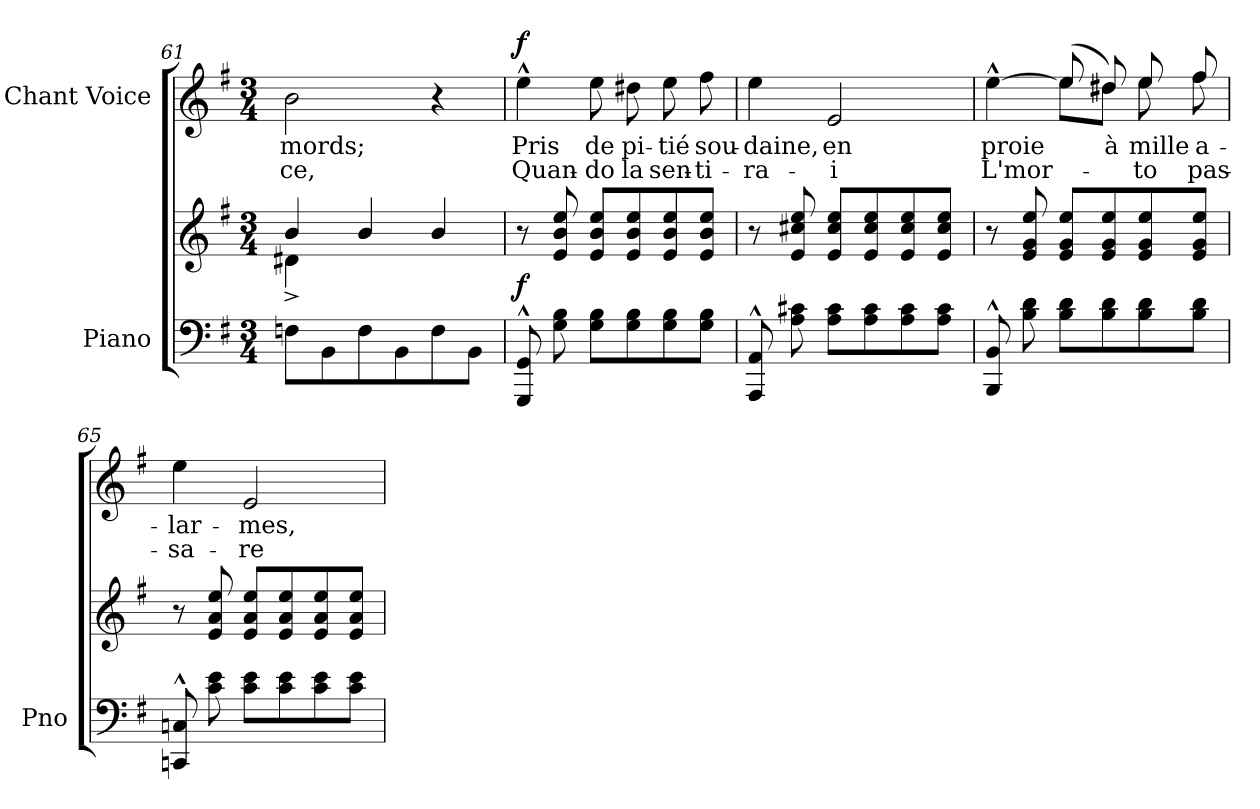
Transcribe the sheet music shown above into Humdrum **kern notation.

**kern	**kern	**dynam	**kern	**text	**text	**dynam
*part2	*part2	*part2	*part1	*part1	*part1	*part1
*staff3	*staff2	*staff2/3	*staff1	*staff1	*staff1	*staff1
*I"Piano	*	*	*I"Chant Voice	*	*	*
*I'Pno	*	*	*	*	*	*
*clefF4	*clefG2	*	*clefG2	*	*	*
*k[f#]	*k[f#]	*	*k[f#]	*	*	*
*M3/4	*M3/4	*	*M3/4	*	*	*
=61	=61	=61	=61	=61	=61	=61
*	*^	*	*	*	*	*
!	!	!	!	!	!LO:LY:b	!LO:LY:b	!
8Fn\L	4b/	4d#X^\	.	2b\	-mords;	-ce,	.
8BB\	.	.	.	.	.	.	.
8F\	4b/	2ryy	.	.	.	.	.
8BB\	.	.	.	.	.	.	.
8F\	4b/	.	.	4r	.	.	.
8BB\J	.	.	.	.	.	.	.
*	*v	*v	*	*	*	*	*
=62	=62	=62	=62	=62	=62	=62
!	!	!LO:DY:a=2	!	!LO:LY:b	!LO:LY:b	!LO:DY:a
8GGG/^^ 8GG/^^	8r	f	4ee^^\	Pris	Quan-	f
8G\ 8B\	8e/ 8b/ 8ee/	.	.	.	.	.
!	!	!	!	!LO:LY:b	!LO:LY:b	!
8G\ 8B\L	8e/ 8b/ 8ee/L	.	8ee\	de	-do	.
!	!	!	!	!LO:LY:b	!LO:LY:b	!
8G\ 8B\	8e/ 8b/ 8ee/	.	8dd#X\	pi-	la	.
!	!	!	!	!LO:LY:b	!LO:LY:b	!
8G\ 8B\	8e/ 8b/ 8ee/	.	8ee\	-tié	sen-	.
!	!	!	!	!LO:LY:b	!LO:LY:b	!
8G\ 8B\J	8e/ 8b/ 8ee/J	.	8ff#\	sou-	-ti-	.
=63	=63	=63	=63	=63	=63	=63
!	!	!	!	!LO:LY:b	!LO:LY:b	!
8AAA/^^ 8AA/^^	8r	.	4ee\	-daine,	-ra-	.
8A\ 8c#X\	8e/ 8cc#X/ 8ee/	.	.	.	.	.
!	!	!	!	!LO:LY:b	!LO:LY:b	!
8A\ 8c#\L	8e/ 8cc#/ 8ee/L	.	2e/	en	-i	.
8A\ 8c#\	8e/ 8cc#/ 8ee/	.	.	.	.	.
8A\ 8c#\	8e/ 8cc#/ 8ee/	.	.	.	.	.
8A\ 8c#\J	8e/ 8cc#/ 8ee/J	.	.	.	.	.
!!LO:LB:g=z
=64	=64	=64	=64	=64	=64	=64
!	!	!	!	!LO:LY:b	!LO:LY:b	!
*	*	*	*^	*	*	*
8BBB/^^ 8BB/^^	8r	.	[>4ee^^\	4ryy	proie	L'mor-	.
8B\ 8d\	8e/ 8g/ 8ee/	.	.	.	.	.	.
8B\ 8d\L	8e/ 8g/ 8ee/L	.	(8ee/]	8ee\L	.	.	.
!	!	!	!	!	!LO:LY:b	!	!
8B\ 8d\	8e/ 8g/ 8ee/	.	8dd#X/)	8dd#\J	à	.	.
!	!	!	!	!	!LO:LY:b	!LO:LY:b	!
8B\ 8d\	8e/ 8g/ 8ee/	.	8ee/	8ee\	mille	-to	.
!	!	!	!	!	!LO:LY:b	!LO:LY:b	!
8B\ 8d\J	8e/ 8g/ 8ee/J	.	8ff#/	8ff#\	a-	pas-	.
=65	=65	=65	=65	=65	=65	=65	=65
!	!	!	!	!	!LO:LY:b	!LO:LY:b	!
*	*	*	*v	*v	*	*	*
8CCn/^^ 8Cn/^^	8r	.	4ee\	-lar-	-sa-	.
8c\ 8e\	8e/ 8a/ 8ee/	.	.	.	.	.
!	!	!	!	!LO:LY:b	!LO:LY:b	!
8c\ 8e\L	8e/ 8a/ 8ee/L	.	2e/	-mes,	-re	.
8c\ 8e\	8e/ 8a/ 8ee/	.	.	.	.	.
8c\ 8e\	8e/ 8a/ 8ee/	.	.	.	.	.
8c\ 8e\J	8e/ 8a/ 8ee/J	.	.	.	.	.
=	=	=	=	=	=	=
*-	*-	*-	*-	*-	*-	*-
